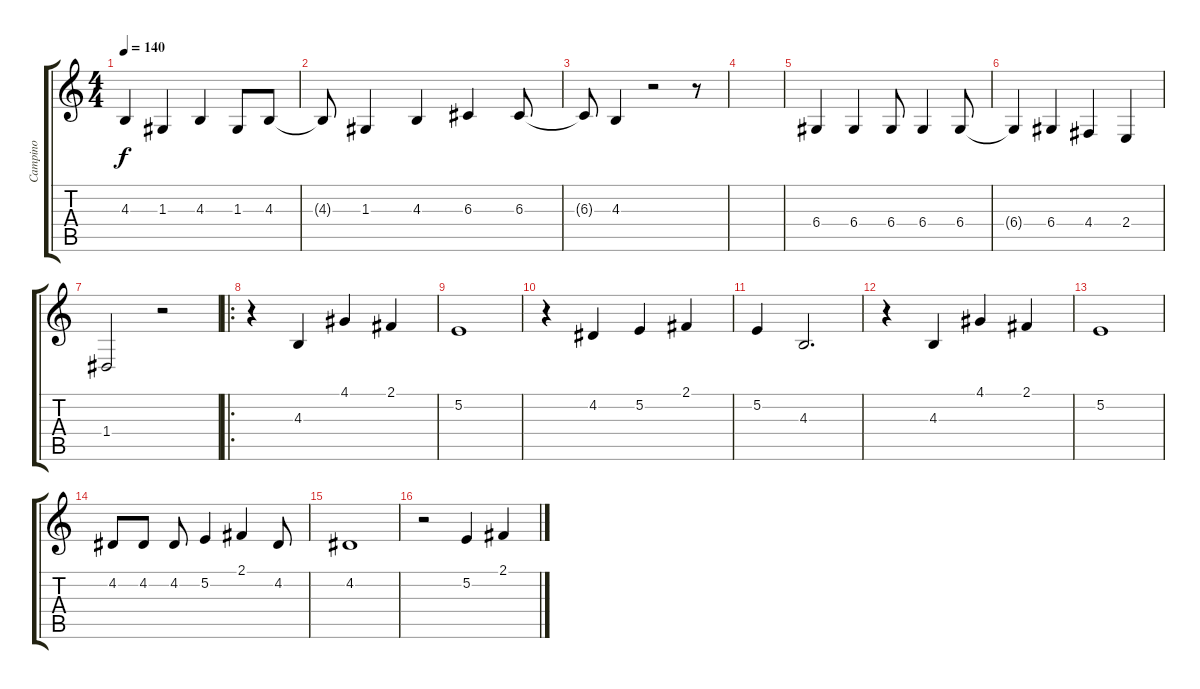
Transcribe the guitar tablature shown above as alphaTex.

\track ("Campino" "Campino") {instrument accordion}
\staff {score tabs}
\tuning (E4 B3 G3 D3 A2 E2) {hide}
\ts (4 4)
\tempo 140
\clef g2
\ks c
4.3.4{dy f} 1.3.4 4.3.4 1.3.8 4.3.8 |
4.3{t}.8 1.3.4 4.3.4 6.3.4 6.3.8 |
6.3{t}.8 4.3.4 r.2 r.8 |
|
6.4.4 6.4.4 6.4.8 6.4.4 6.4.8 |
6.4{t}.4 6.4.4 4.4.4 2.4.4 |
1.4.2 r.2 |
\ro
r.4 4.3.4 4.1.4 2.1.4 |
5.2.1 |
r.4 4.2.4 5.2.4 2.1.4 |
5.2.4 4.3.2{d} |
r.4 4.3.4 4.1.4 2.1.4 |
5.2.1 |
4.2.8 4.2.8 4.2.8 5.2.4 2.1.4 4.2.8 |
4.2.1 |
r.2 5.2.4 2.1.4
